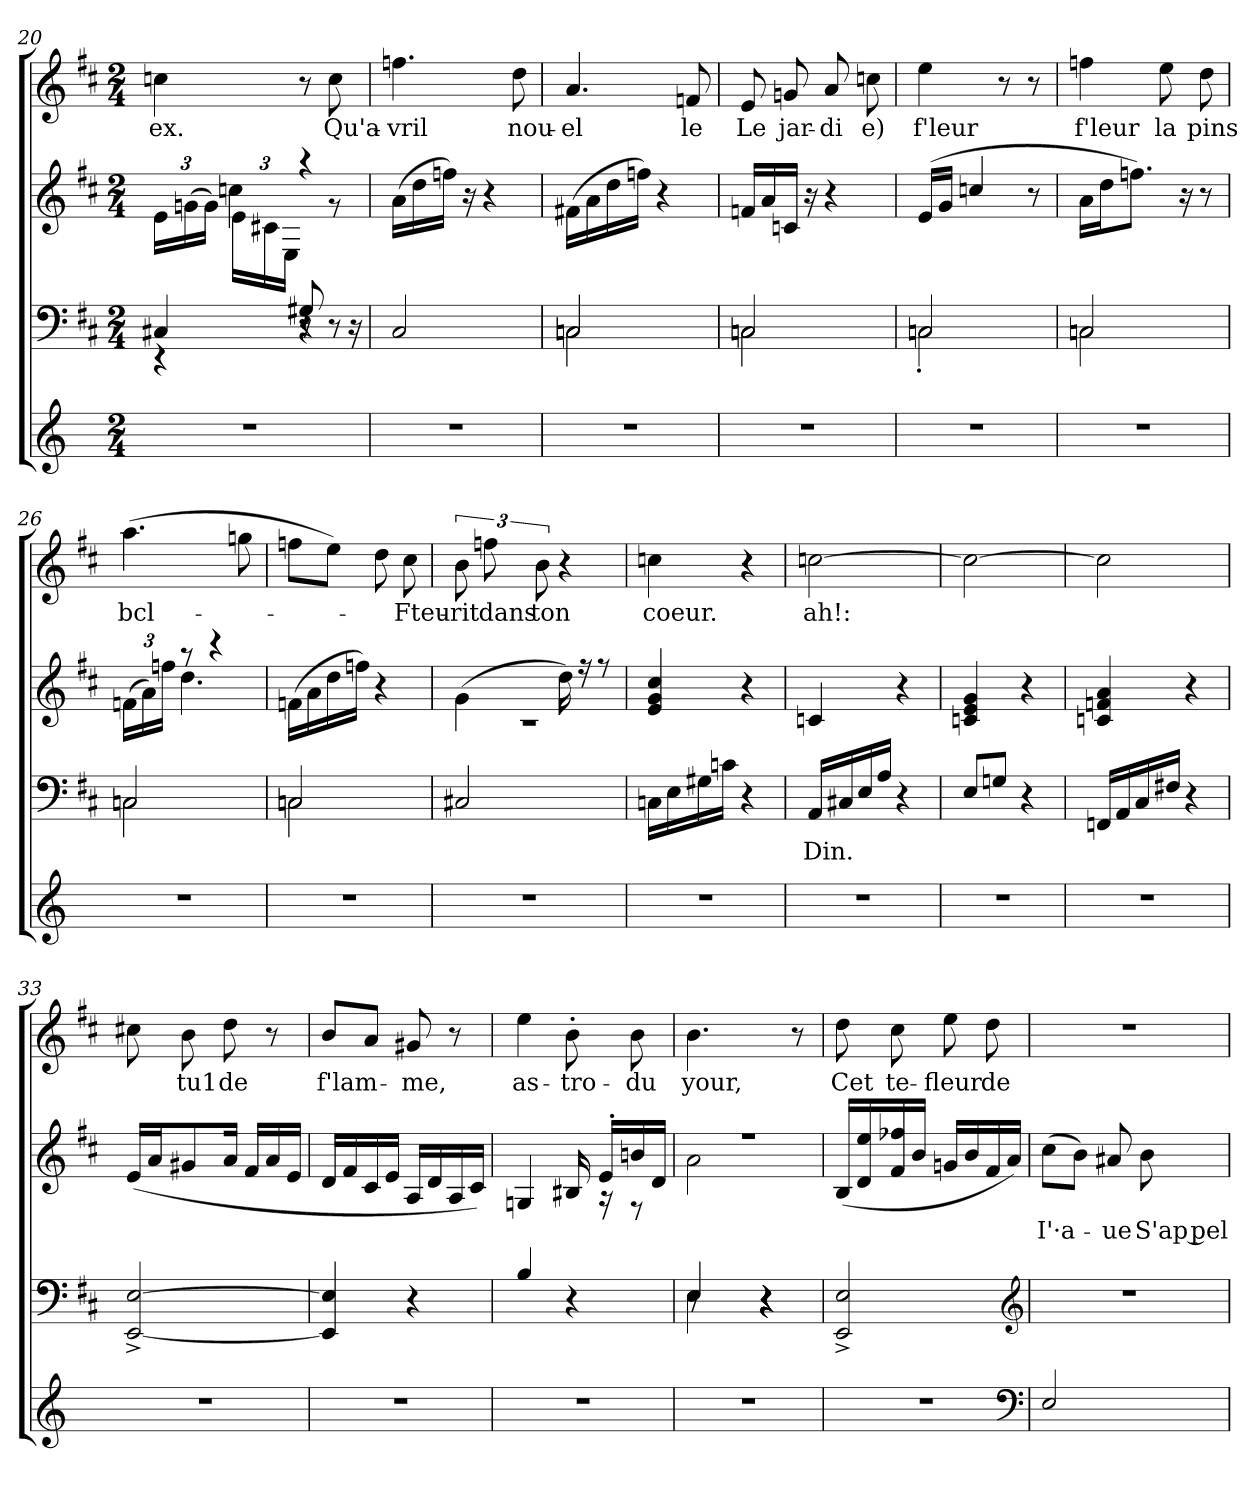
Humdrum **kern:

**kern	**kern	**text	**kern	**text	**kern	**text
*part4	*part3	*part3	*part2	*part2	*part1	*part1
*staff4	*staff3	*staff3	*staff2	*staff2	*staff1	*staff1
!!LO:LB:g=z
*clefG2	*clefF4	*	*clefG2	*	*clefG2	*
*k[]	*k[f#c#]	*	*k[f#c#]	*	*k[f#c#]	*
*C:	*D:	*	*D:	*	*D:	*
*M2/4	*M2/4	*	*M2/4	*	*M2/4	*
=20	=20	=20	=20	=20	=20	=20
*	*^	*	*^	*	*	*
*	*	*^	*	*	*	*	*	*
2r	4ryy	4C#X/	4r	.	24e\LL	8ryy	.	4ccn\	ex.
.	.	.	.	.	(24gn\	.	.	.	.
.	.	.	.	.	24g\JJ)	.	.	.	.
.	.	.	.	.	24e\LL	4ccn\	.	.	.
.	.	.	.	.	24c#X\	.	.	.	.
.	.	.	.	.	24E/JJ	.	.	.	.
.	8G#/	4r	8r	.	4r	.	.	8r	.
.	8r	.	16ryy	.	.	8r	.	8cc\	Qu'a-
.	.	.	16r	.	.	.	.	.	.
*	*v	*v	*v	*	*	*	*	*	*
*	*	*	*v	*v	*	*	*
=21	=21	=21	=21	=21	=21	=21
2r	2C#/	.	(16a\LL	.	4.ffn\	vril
.	.	.	16dd\	.	.	.
.	.	.	16ffn\JJ)	.	.	.
.	.	.	16r	.	.	.
.	.	.	4r	.	.	.
.	.	.	.	.	8dd\	nou-
=22	=22	=22	=22	=22	=22	=22
*	*^	*	*	*	*	*
2r	2Cn/	2Cn\	.	(16f#X\LL	.	4.a/	el
.	.	.	.	16a\	.	.	.
.	.	.	.	16dd\	.	.	.
.	.	.	.	16ffn\JJ)	.	.	.
.	.	.	.	4r	.	.	.
.	.	.	.	.	.	8fn/	le
=23	=23	=23	=23	=23	=23	=23	=23
2r	2Cn/	2Cn\	.	16fn/LL	.	8e/	Le
.	.	.	.	16a/	.	.	.
.	.	.	.	16cn/JJ	.	8gn/	jar-
.	.	.	.	16r	.	.	.
.	.	.	.	4r	.	8a/	di
.	.	.	.	.	.	8ccn\	e)
!!LO:LB:g=z
=24	=24	=24	=24	=24	=24	=24	=24
2r	2Cn/	2Cn'\	.	(16e/LL	.	4ee\	f'leur
.	.	.	.	16g/JJ	.	.	.
.	.	.	.	4ccn/	.	.	.
.	.	.	.	.	.	8r	.
.	.	.	.	8r	.	8r	.
=25	=25	=25	=25	=25	=25	=25	=25
2r	2Cn/	2Cn\	.	16a\LL	.	4ffn\	f'leur
.	.	.	.	16dd\J	.	.	.
.	.	.	.	8.ffn\J)	.	.	.
.	.	.	.	.	.	8ee\	la
.	.	.	.	16r	.	.	.
.	.	.	.	8r	.	8dd\	pins
=26	=26	=26	=26	=26	=26	=26	=26
*	*	*	*	*^	*	*	*
2r	2Cn/	2Cn\	.	(24fn\LL	8ryy	.	(4.aa\	bcl-
.	.	.	.	24a\)	.	.	.	.
.	.	.	.	24ffn\JJ	.	.	.	.
.	.	.	.	8r	4.dd\	.	.	.
.	.	.	.	4r	.	.	.	.
.	.	.	.	.	.	.	8ggn\	.
*	*	*	*	*v	*v	*	*	*
=27	=27	=27	=27	=27	=27	=27	=27
2r	2Cn/	2Cn\	.	(16fn\LL	.	8ffn\L	.
.	.	.	.	16a\	.	.	.
.	.	.	.	16dd\	.	8ee\J)	.
.	.	.	.	16ffn\JJ)	.	.	.
.	.	.	.	4r	.	8dd\	.
.	.	.	.	.	.	8cc#\	Fteu-
*	*v	*v	*	*	*	*	*
!!LO:LB:g=z
=28	=28	=28	=28	=28	=28	=28
*	*	*	*^	*	*	*
2r	2C#X/	.	(4g\	2r	.	12b\	rit
.	.	.	.	.	.	12ffn\	dans
.	.	.	.	.	.	12b\	ton
.	.	.	16dd\)	.	.	4r	.
.	.	.	16r	.	.	.	.
.	.	.	8r	.	.	.	.
*	*	*	*v	*v	*	*	*
=29	=29	=29	=29	=29	=29	=29
2r	16Cn\LL	.	4e/ 4g/ 4cc#/	.	4ccn\	coeur.
.	16E\	.	.	.	.	.
.	16G#\	.	.	.	.	.
.	16cn\JJ	.	.	.	.	.
.	4r	.	4r	.	4r	.
=30	=30	=30	=30	=30	=30	=30
2r	16AA/LL	Din.	4cn/	.	[2ccn\	ah!:
.	16C#X/	.	.	.	.	.
.	16E/	.	.	.	.	.
.	16A/JJ	.	.	.	.	.
.	4r	.	4r	.	.	.
=31	=31	=31	=31	=31	=31	=31
2r	8E/L	.	4cn/ 4e/ 4g/	.	2ccn\_	.
.	8Gn/J	.	.	.	.	.
.	4r	.	4r	.	.	.
=32	=32	=32	=32	=32	=32	=32
2r	16FFn/LL	.	4cn/ 4fn/ 4a/	.	2ccn\]	.
.	16AA/	.	.	.	.	.
.	16C#/	.	.	.	.	.
.	16F#X/JJ	.	.	.	.	.
.	4r	.	4r	.	.	.
!!LO:PB:g=z
=33	=33	=33	=33	=33	=33	=33
2r	[2EE^/ [2E^/	.	(16e/LL	.	8cc#X\	.
.	.	.	16a/J	.	.	.
.	.	.	8g#/	.	8b\	tu1
.	.	.	16a/Jk	.	8dd\	de
.	.	.	16f#/LL	.	.	.
.	.	.	16a/	.	8r	.
.	.	.	16e/JJ	.	.	.
=34	=34	=34	=34	=34	=34	=34
2r	4EE]/ 4E]/	.	16d/LL	.	8b/L	f'lam-
.	.	.	16f#/	.	.	.
.	.	.	16c#/	.	8a/J	.
.	.	.	16e/JJ	.	.	.
.	4r	.	16A/LL	.	8g#/	me,
.	.	.	16d/	.	.	.
.	.	.	16A/	.	8r	.
.	.	.	16c#/JJ)	.	.	.
=35	=35	=35	=35	=35	=35	=35
*	*	*	*^	*	*	*
2r	4B/	.	4ryy	4Gn/	.	4ee\	as-
.	4r	.	16ryy	16B#X/	.	8b'\	tro-
.	.	.	16e'/LL	16r	.	.	.
.	.	.	16bn/	8r	.	8b\	du
.	.	.	16d/JJ	.	.	.	.
=36	=36	=36	=36	=36	=36	=36	=36
*	*^	*	*	*	*	*	*
*	*	*^	*	*	*	*	*	*
2r	4E/	4E\	8r	.	2r	2a\	.	4.b\	your,
.	.	.	16ryy	.	.	.	.	.	.
.	.	.	16ryy	.	.	.	.	.	.
.	4r	4r	4r	.	.	.	.	.	.
.	.	.	.	.	.	.	.	8r	.
*	*v	*v	*v	*	*	*	*	*	*
*	*	*	*v	*v	*	*	*
=37	=37	=37	=37	=37	=37	=37
2r	2EE^/ 2E^/	.	(16B/LL	.	8dd\	Cet
.	.	.	16d/ 16ee/	.	.	.
.	.	.	16f#/ 16ff-X/	.	8cc#\	te-
.	.	.	16b/JJ	.	.	.
.	.	.	16gn/LL	.	8ee\	fleur
.	.	.	16b/	.	.	.
.	.	.	16f#/	.	8dd\	de
.	.	.	16a/JJ)	.	.	.
*clefF4	*clefG2	*	*	*	*	*
!!LO:LB:g=z
=38	=38	=38	=38	=38	=38	=38
2E/	2r	.	(8cc#\L	I'·a-	2r	.
.	.	.	8b\J)	.	.	.
.	.	.	8a#X/	ue	.	.
.	.	.	8b\	S'ap pel	.	.
=	=	=	=	=	=	=
*-	*-	*-	*-	*-	*-	*-
